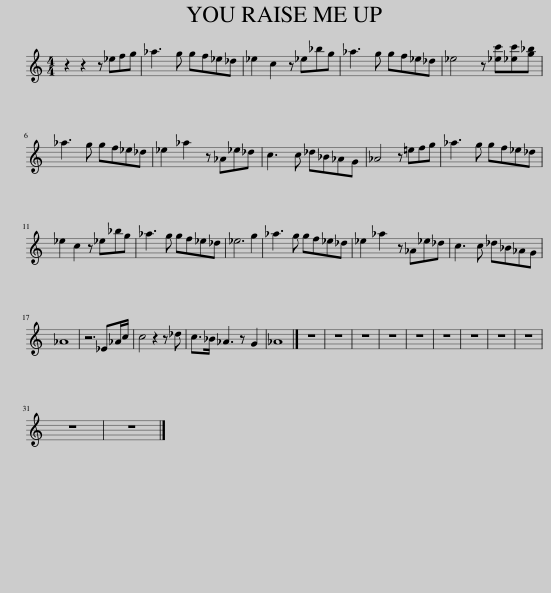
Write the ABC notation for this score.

X:1
L:1/8
M:4/4
I:linebreak $
K:C
V:1 treble
V:1
 z2 z2 z _efg | _a3 g gf_e_d | _e2 c2 z _e_bg | _a3 g gf_e_d | _e4 z [_ec'][_ec'][g_b] |$ %5
 _a3 g gf_e_d | _e2 _a2 z _A_e_d | c3 c _d_B_AG | _A4 z =efg | _a3 g gf_e_d |$ %10
 _e2 c2 z _e_bg | _a3 g gf_e_d | _e6 g2 | _a3 g gf_e_d | _e2 _a2 z _A_e_d | %15
 c3 c _d_B_AG |$ _A8 | z6 _E_A/c/ | c4 z2 z _d | c>_B _A3 z G2 | %20
 _A8 |] z8 | z8 | z8 | z8 | %25
 z8 | z8 | z8 | z8 | z8 |$ %30
 z8 | z8 |] %32
